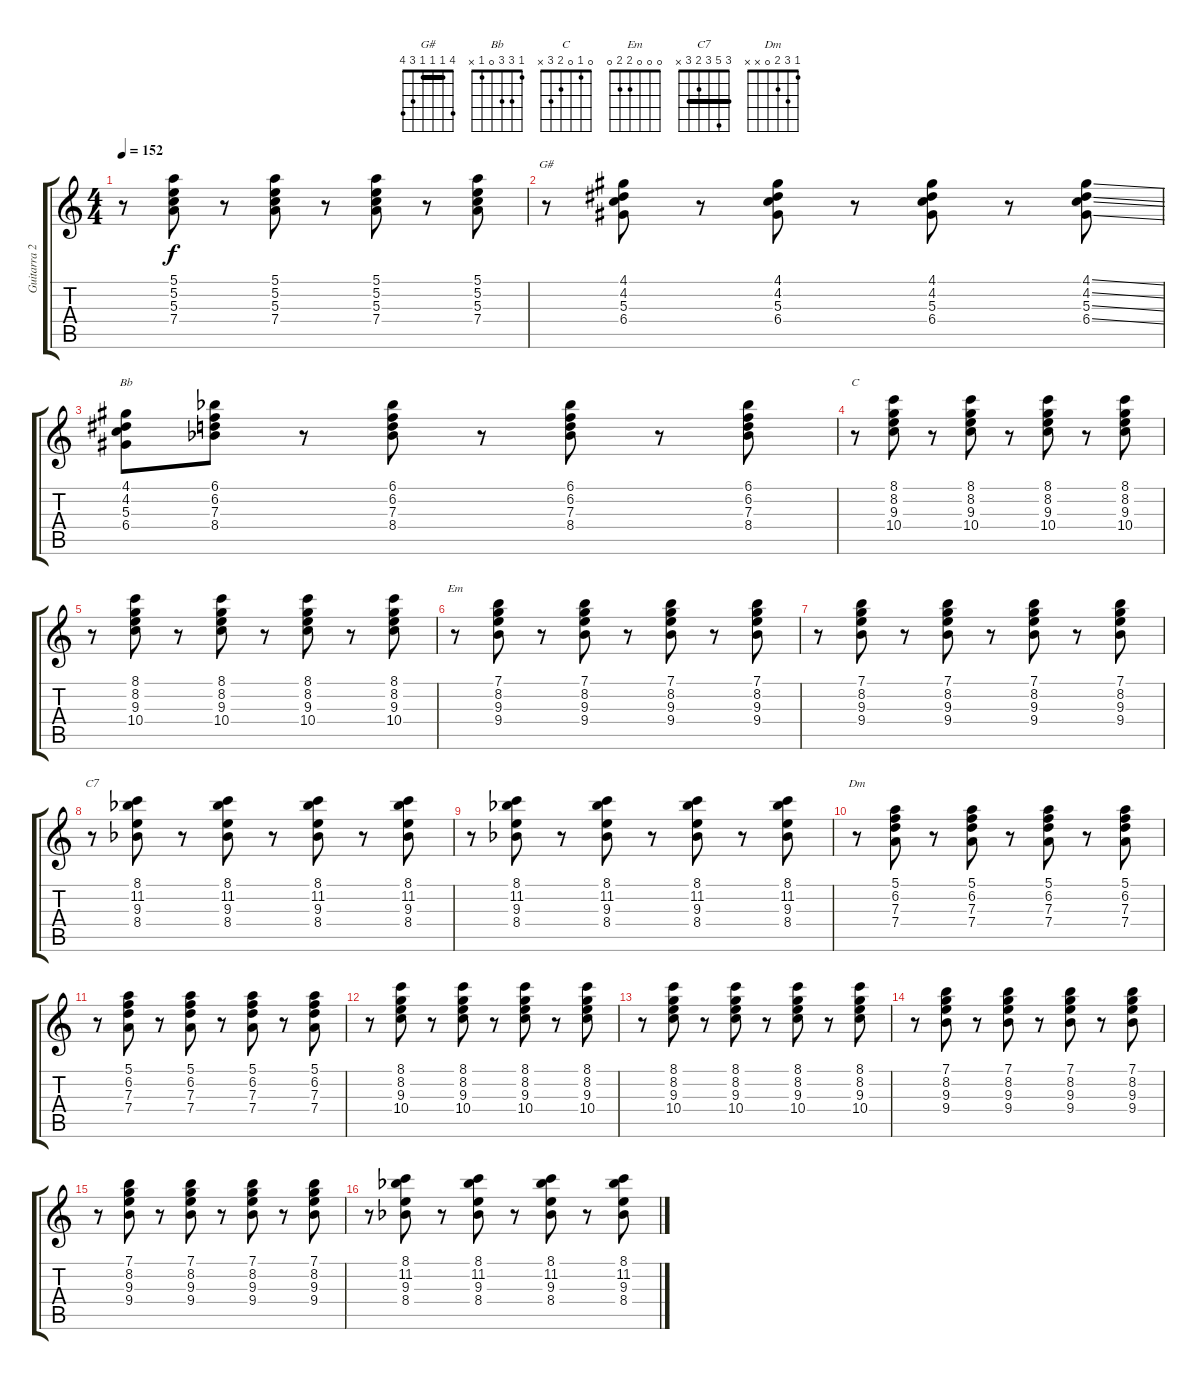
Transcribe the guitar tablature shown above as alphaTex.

\track ("Guitarra 2" "Guitarra 2") {instrument electricguitarclean}
\staff {score tabs}
\tuning (E4 B3 G3 D3 A2 E2) {hide}
\chord ("G#" 4 1 1 1 3 4) {barre 1}
\chord ("Bb" 1 3 3 0 1 x)
\chord ("C" 0 1 0 2 3 x)
\chord ("Em" 0 0 0 2 2 0)
\chord ("C7" 3 5 3 2 3 x) {barre 3}
\chord ("Dm" 1 3 2 0 x x)
\ts (4 4)
\tempo 152
\clef g2
\ks c
r.8{dy f} (5.1 5.2 5.3 7.4).8 r.8 (5.1 5.2 5.3 7.4).8 r.8 (5.1 5.2 5.3 7.4).8 r.8 (5.1 5.2 5.3 7.4).8 |
r.8{ch "G#"} (4.1 4.2 5.3 6.4).8 r.8 (4.1 4.2 5.3 6.4).8 r.8 (4.1 4.2 5.3 6.4).8 r.8 (4.1{ss} 4.2{ss} 5.3{ss} 6.4{ss}).8 |
(4.1 4.2 5.3 6.4).8{ch "Bb"} (6.1{acc b} 6.2 7.3 8.4{acc b}).8 r.8 (6.1{acc b} 6.2 7.3 8.4{acc b}).8 r.8 (6.1{acc b} 6.2 7.3 8.4{acc b}).8 r.8 (6.1{acc b} 6.2 7.3 8.4{acc b}).8 |
r.8{ch "C"} (8.1 8.2 9.3 10.4).8 r.8 (8.1 8.2 9.3 10.4).8 r.8 (8.1 8.2 9.3 10.4).8 r.8 (8.1 8.2 9.3 10.4).8 |
r.8 (8.1 8.2 9.3 10.4).8 r.8 (8.1 8.2 9.3 10.4).8 r.8 (8.1 8.2 9.3 10.4).8 r.8 (8.1 8.2 9.3 10.4).8 |
r.8{ch "Em"} (7.1 8.2 9.3 9.4).8 r.8 (7.1 8.2 9.3 9.4).8 r.8 (7.1 8.2 9.3 9.4).8 r.8 (7.1 8.2 9.3 9.4).8 |
r.8 (7.1 8.2 9.3 9.4).8 r.8 (7.1 8.2 9.3 9.4).8 r.8 (7.1 8.2 9.3 9.4).8 r.8 (7.1 8.2 9.3 9.4).8 |
r.8{ch "C7"} (8.1 11.2{acc b} 9.3 8.4{acc b}).8 r.8 (8.1 11.2{acc b} 9.3 8.4{acc b}).8 r.8 (8.1 11.2{acc b} 9.3 8.4{acc b}).8 r.8 (8.1 11.2{acc b} 9.3 8.4{acc b}).8 |
r.8 (8.1 11.2{acc b} 9.3 8.4{acc b}).8 r.8 (8.1 11.2{acc b} 9.3 8.4{acc b}).8 r.8 (8.1 11.2{acc b} 9.3 8.4{acc b}).8 r.8 (8.1 11.2{acc b} 9.3 8.4{acc b}).8 |
r.8{ch "Dm"} (5.1 6.2 7.3 7.4).8 r.8 (5.1 6.2 7.3 7.4).8 r.8 (5.1 6.2 7.3 7.4).8 r.8 (5.1 6.2 7.3 7.4).8 |
r.8 (5.1 6.2 7.3 7.4).8 r.8 (5.1 6.2 7.3 7.4).8 r.8 (5.1 6.2 7.3 7.4).8 r.8 (5.1 6.2 7.3 7.4).8 |
r.8 (8.1 8.2 9.3 10.4).8 r.8 (8.1 8.2 9.3 10.4).8 r.8 (8.1 8.2 9.3 10.4).8 r.8 (8.1 8.2 9.3 10.4).8 |
r.8 (8.1 8.2 9.3 10.4).8 r.8 (8.1 8.2 9.3 10.4).8 r.8 (8.1 8.2 9.3 10.4).8 r.8 (8.1 8.2 9.3 10.4).8 |
r.8 (7.1 8.2 9.3 9.4).8 r.8 (7.1 8.2 9.3 9.4).8 r.8 (7.1 8.2 9.3 9.4).8 r.8 (7.1 8.2 9.3 9.4).8 |
r.8 (7.1 8.2 9.3 9.4).8 r.8 (7.1 8.2 9.3 9.4).8 r.8 (7.1 8.2 9.3 9.4).8 r.8 (7.1 8.2 9.3 9.4).8 |
r.8 (8.1 11.2{acc b} 9.3 8.4{acc b}).8 r.8 (8.1 11.2{acc b} 9.3 8.4{acc b}).8 r.8 (8.1 11.2{acc b} 9.3 8.4{acc b}).8 r.8 (8.1 11.2{acc b} 9.3 8.4{acc b}).8
